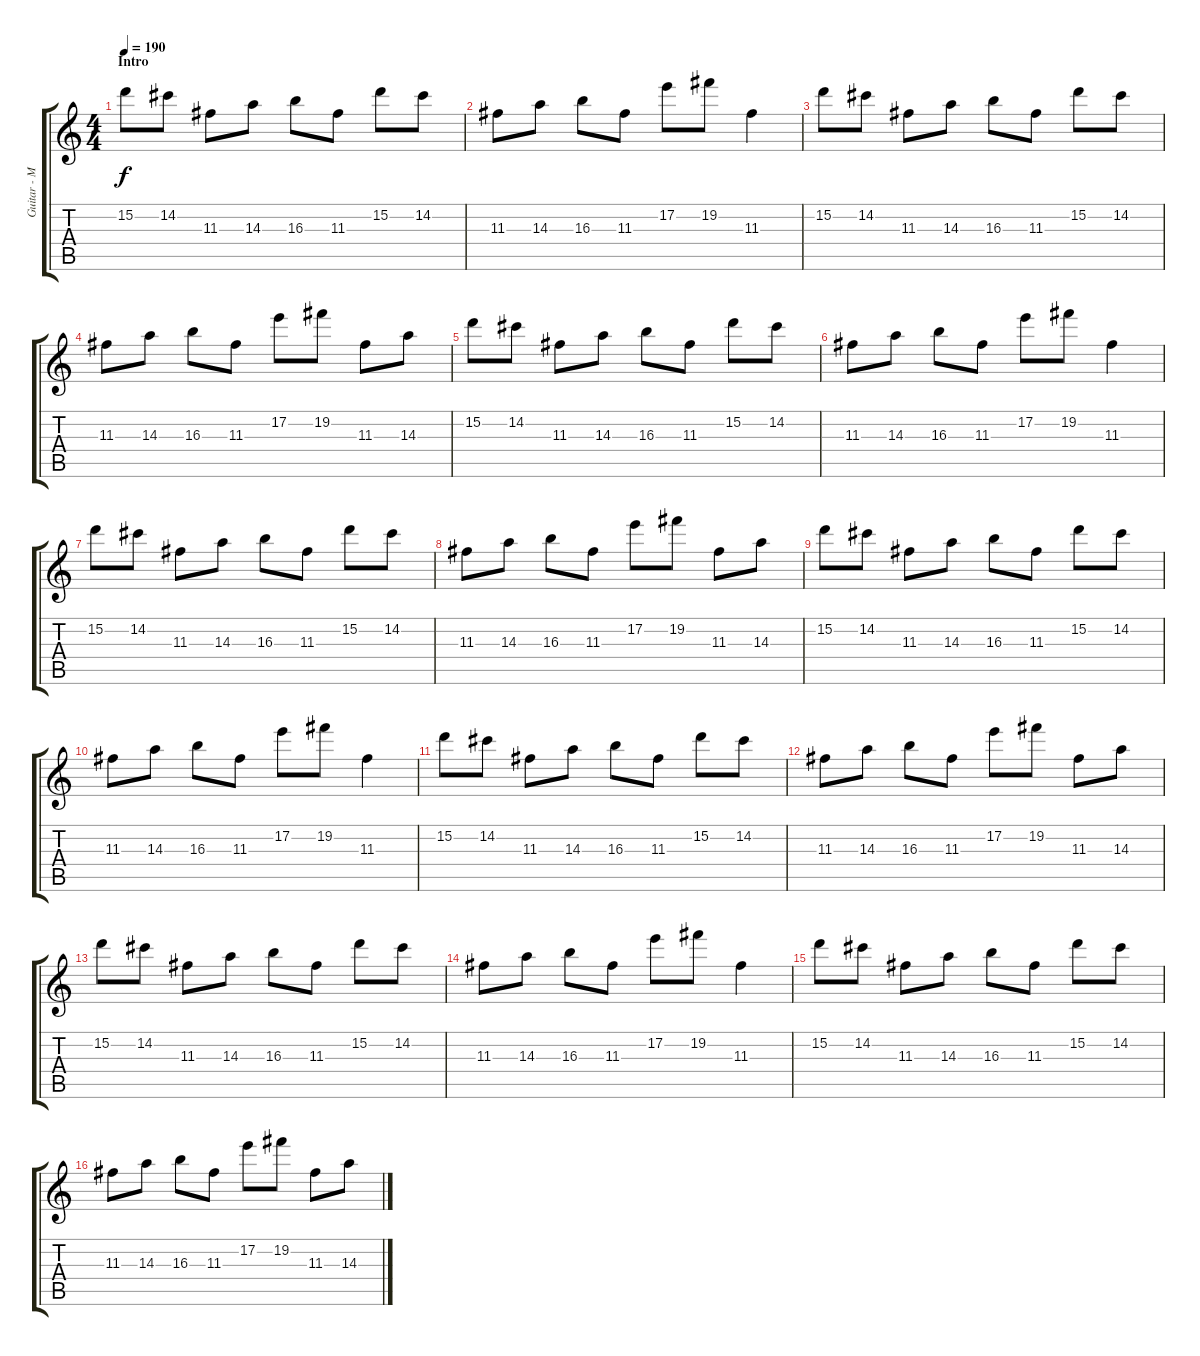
\track ("Guitar - Mikael Sanorf" "Guitar - M") {instrument distortionguitar}
\staff {score tabs}
\tuning (E4 B3 G3 D3 A2 E2) {hide}
\ts (4 4)
\section ("" "Intro")
\tempo 190
\clef g2
\ks c
15.2.8{dy f instrument distortionguitar} 14.2.8 11.3.8 14.3.8 16.3.8 11.3.8 15.2.8 14.2.8 |
11.3.8 14.3.8 16.3.8 11.3.8 17.2.8 19.2.8 11.3.4 |
15.2.8 14.2.8 11.3.8 14.3.8 16.3.8 11.3.8 15.2.8 14.2.8 |
11.3.8 14.3.8 16.3.8 11.3.8 17.2.8 19.2.8 11.3.8 14.3.8 |
15.2.8 14.2.8 11.3.8 14.3.8 16.3.8 11.3.8 15.2.8 14.2.8 |
11.3.8 14.3.8 16.3.8 11.3.8 17.2.8 19.2.8 11.3.4 |
15.2.8 14.2.8 11.3.8 14.3.8 16.3.8 11.3.8 15.2.8 14.2.8 |
11.3.8 14.3.8 16.3.8 11.3.8 17.2.8 19.2.8 11.3.8 14.3.8 |
15.2.8 14.2.8 11.3.8 14.3.8 16.3.8 11.3.8 15.2.8 14.2.8 |
11.3.8 14.3.8 16.3.8 11.3.8 17.2.8 19.2.8 11.3.4 |
15.2.8 14.2.8 11.3.8 14.3.8 16.3.8 11.3.8 15.2.8 14.2.8 |
11.3.8 14.3.8 16.3.8 11.3.8 17.2.8 19.2.8 11.3.8 14.3.8 |
15.2.8 14.2.8 11.3.8 14.3.8 16.3.8 11.3.8 15.2.8 14.2.8 |
11.3.8 14.3.8 16.3.8 11.3.8 17.2.8 19.2.8 11.3.4 |
15.2.8 14.2.8 11.3.8 14.3.8 16.3.8 11.3.8 15.2.8 14.2.8 |
11.3.8 14.3.8 16.3.8 11.3.8 17.2.8 19.2.8 11.3.8 14.3.8
